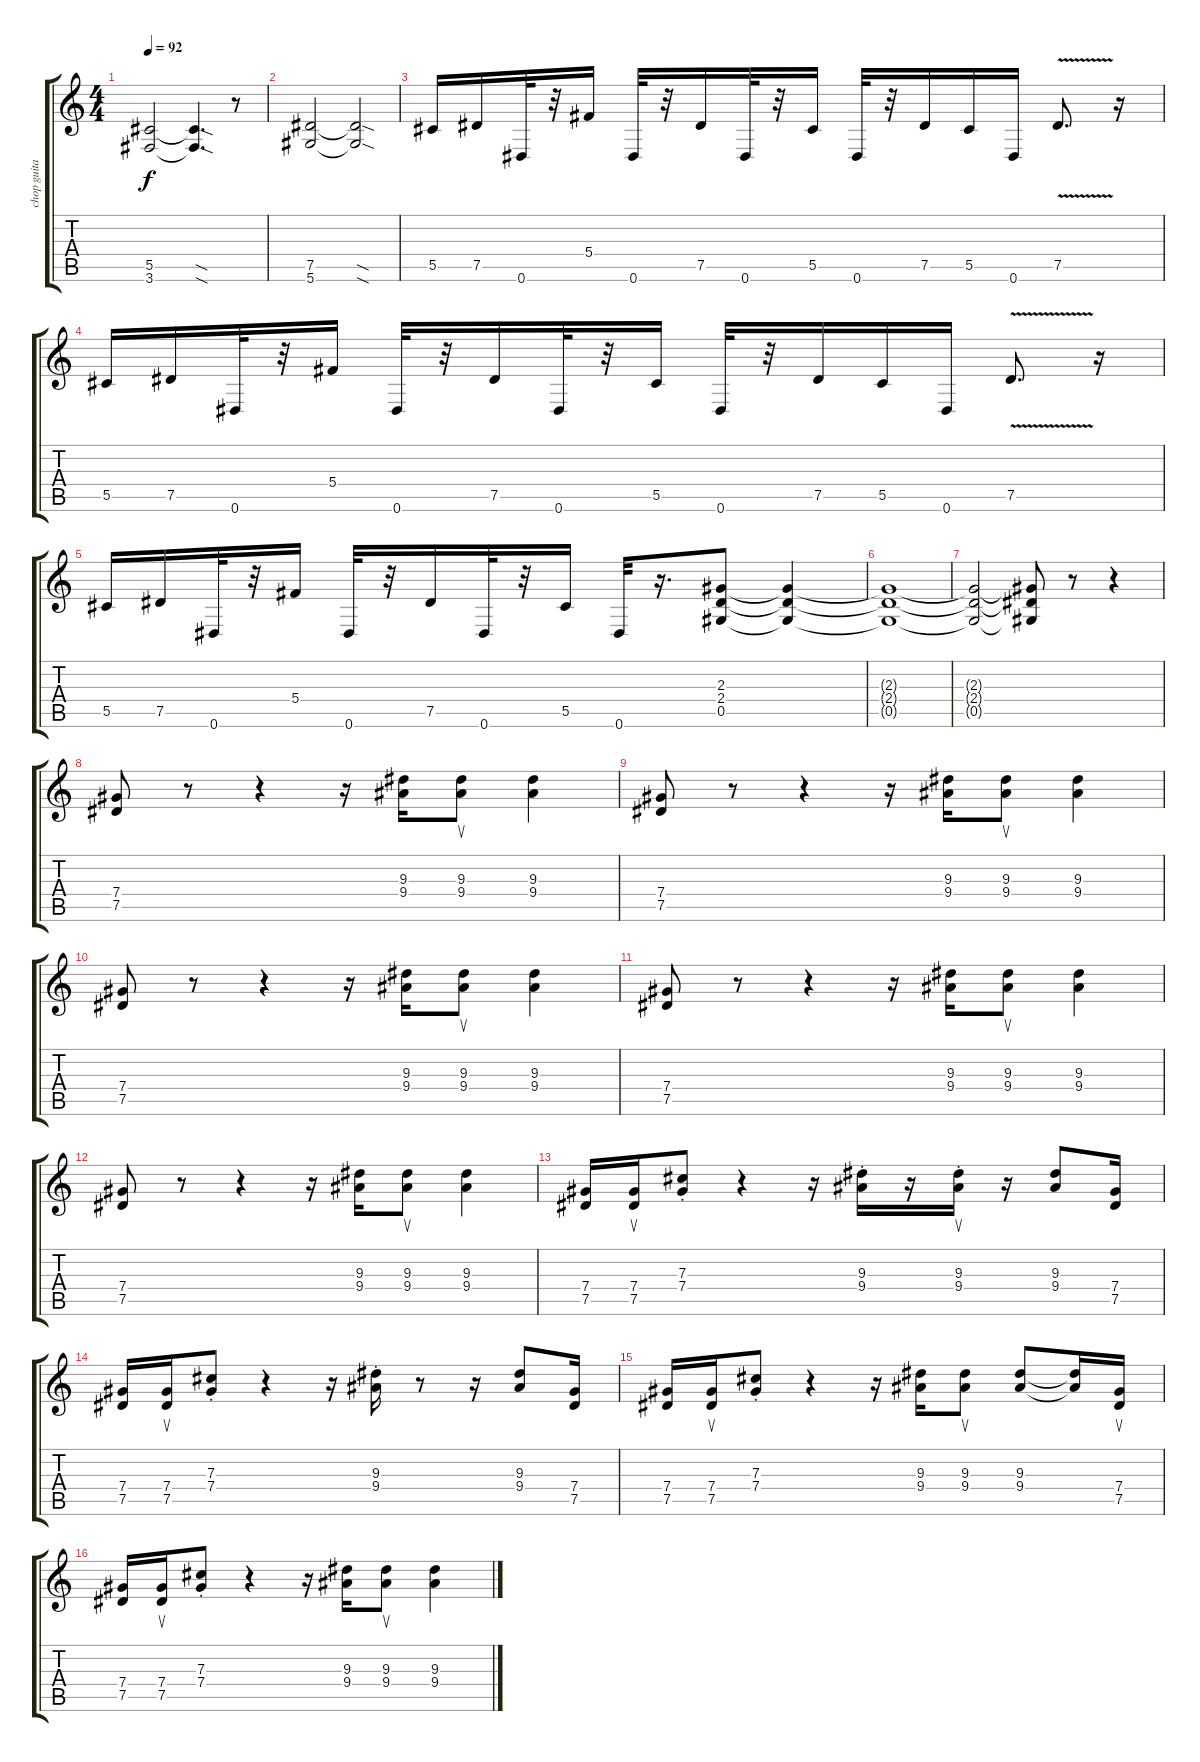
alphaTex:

\track ("chop guitar" "chop guita") {instrument distortionguitar}
\staff {score tabs}
\tuning (Eb4 Bb3 Gb3 Db3 Ab2 Eb2) {hide}
\ts (4 4)
\tempo 92
\clef g2
\ks c
(5.5 3.6).2{dy f} (5.5{sod t} 3.6{sod t}).4{d} r.8 |
(7.5 5.6).2 (7.5{sod t} 5.6{sod t}).2 |
5.5.16 7.5.16 0.6.32 r.32 5.4.16 0.6.32 r.32 7.5.16 0.6.32 r.32 5.5.16 0.6.32 r.32 7.5.16 5.5.16 0.6.16 7.5{v}.8{d} r.16 |
5.5.16 7.5.16 0.6.32 r.32 5.4.16 0.6.32 r.32 7.5.16 0.6.32 r.32 5.5.16 0.6.32 r.32 7.5.16 5.5.16 0.6.16 7.5{v}.8{d} r.16 |
5.5.16 7.5.16 0.6.32 r.32 5.4.16 0.6.32 r.32 7.5.16 0.6.32 r.32 5.5.16 0.6.32 r.16{d} (2.3 2.4 0.5).8 (2.3{t} 2.4{t} 0.5{t}).4 |
(2.3{t} 2.4{t} 0.5{t}).1 |
(2.3{t} 2.4{t} 0.5{t}).2 (2.3{t} 2.4{t} 0.5{t}).8 r.8 r.4 |
(7.4 7.5).8 r.8 r.4 r.16 (9.3 9.4).16 (9.3 9.4).8{su} (9.3 9.4).4 |
(7.4 7.5).8 r.8 r.4 r.16 (9.3 9.4).16 (9.3 9.4).8{su} (9.3 9.4).4 |
(7.4 7.5).8 r.8 r.4 r.16 (9.3 9.4).16 (9.3 9.4).8{su} (9.3 9.4).4 |
(7.4 7.5).8 r.8 r.4 r.16 (9.3 9.4).16 (9.3 9.4).8{su} (9.3 9.4).4 |
(7.4 7.5).8 r.8 r.4 r.16 (9.3 9.4).16 (9.3 9.4).8{su} (9.3 9.4).4 |
(7.4 7.5).16 (7.4 7.5).16{su} (7.3{st} 7.4{st}).8 r.4 r.16 (9.3{st} 9.4{st}).16 r.16 (9.3{st} 9.4{st}).16{su} r.16 (9.3 9.4).8 (7.4 7.5).16 |
(7.4 7.5).16 (7.4 7.5).16{su} (7.3{st} 7.4{st}).8 r.4 r.16 (9.3{st} 9.4{st}).16 r.8 r.16 (9.3 9.4).8 (7.4 7.5).16 |
(7.4 7.5).16 (7.4 7.5).16{su} (7.3{st} 7.4{st}).8 r.4 r.16 (9.3 9.4).16 (9.3 9.4).8{su} (9.3 9.4).8 (9.3{t} 9.4{t}).16 (7.4 7.5).16{su} |
(7.4 7.5).16 (7.4 7.5).16{su} (7.3{st} 7.4{st}).8 r.4 r.16 (9.3 9.4).16 (9.3 9.4).8{su} (9.3 9.4).4
